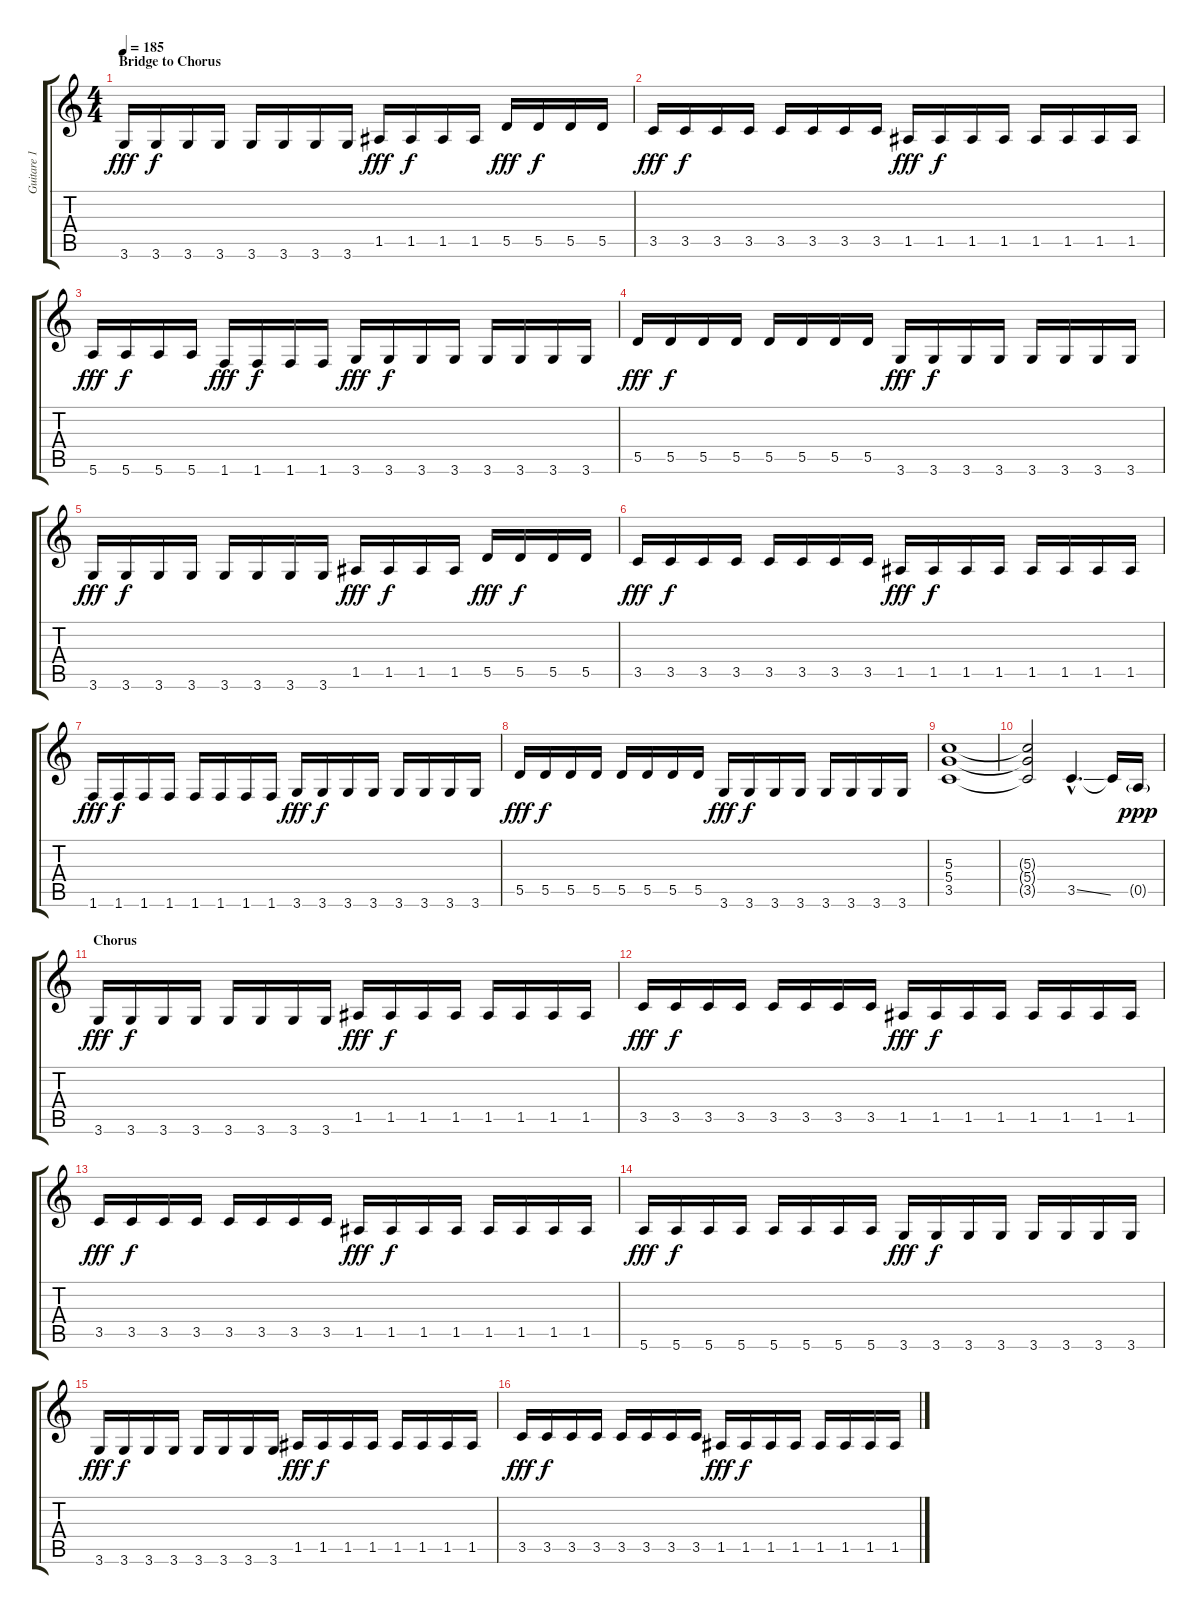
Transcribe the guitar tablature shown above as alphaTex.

\track ("Guitare 1" "Guitare 1") {instrument distortionguitar}
\staff {score tabs}
\tuning (E4 B3 G3 D3 A2 E2) {hide}
\ts (4 4)
\section ("" "Bridge to Chorus")
\tempo 185
\clef g2
\ks c
3.6.16{dy fff} 3.6.16{dy f} 3.6.16 3.6.16 3.6.16 3.6.16 3.6.16 3.6.16 1.5.16{dy fff} 1.5.16{dy f} 1.5.16 1.5.16 5.5.16{dy fff} 5.5.16{dy f} 5.5.16 5.5.16 |
3.5.16{dy fff} 3.5.16{dy f} 3.5.16 3.5.16 3.5.16 3.5.16 3.5.16 3.5.16 1.5.16{dy fff} 1.5.16{dy f} 1.5.16 1.5.16 1.5.16 1.5.16 1.5.16 1.5.16 |
5.6.16{dy fff} 5.6.16{dy f} 5.6.16 5.6.16 1.6.16{dy fff} 1.6.16{dy f} 1.6.16 1.6.16 3.6.16{dy fff} 3.6.16{dy f} 3.6.16 3.6.16 3.6.16 3.6.16 3.6.16 3.6.16 |
5.5.16{dy fff} 5.5.16{dy f} 5.5.16 5.5.16 5.5.16 5.5.16 5.5.16 5.5.16 3.6.16{dy fff} 3.6.16{dy f} 3.6.16 3.6.16 3.6.16 3.6.16 3.6.16 3.6.16 |
3.6.16{dy fff} 3.6.16{dy f} 3.6.16 3.6.16 3.6.16 3.6.16 3.6.16 3.6.16 1.5.16{dy fff} 1.5.16{dy f} 1.5.16 1.5.16 5.5.16{dy fff} 5.5.16{dy f} 5.5.16 5.5.16 |
3.5.16{dy fff} 3.5.16{dy f} 3.5.16 3.5.16 3.5.16 3.5.16 3.5.16 3.5.16 1.5.16{dy fff} 1.5.16{dy f} 1.5.16 1.5.16 1.5.16 1.5.16 1.5.16 1.5.16 |
1.6.16{dy fff} 1.6.16{dy f} 1.6.16 1.6.16 1.6.16 1.6.16 1.6.16 1.6.16 3.6.16{dy fff} 3.6.16{dy f} 3.6.16 3.6.16 3.6.16 3.6.16 3.6.16 3.6.16 |
5.5.16{dy fff} 5.5.16{dy f} 5.5.16 5.5.16 5.5.16 5.5.16 5.5.16 5.5.16 3.6.16{dy fff} 3.6.16{dy f} 3.6.16 3.6.16 3.6.16 3.6.16 3.6.16 3.6.16 |
(5.3 5.4 3.5).1 |
(5.3{t} 5.4{t} 3.5{t}).2 3.5{ss hac}.4{d} 3.5{t}.16 0.5{g}.16{dy ppp} |
\section ("" "Chorus")
3.6.16{dy fff} 3.6.16{dy f} 3.6.16 3.6.16 3.6.16 3.6.16 3.6.16 3.6.16 1.5.16{dy fff} 1.5.16{dy f} 1.5.16 1.5.16 1.5.16 1.5.16 1.5.16 1.5.16 |
3.5.16{dy fff} 3.5.16{dy f} 3.5.16 3.5.16 3.5.16 3.5.16 3.5.16 3.5.16 1.5.16{dy fff} 1.5.16{dy f} 1.5.16 1.5.16 1.5.16 1.5.16 1.5.16 1.5.16 |
3.5.16{dy fff} 3.5.16{dy f} 3.5.16 3.5.16 3.5.16 3.5.16 3.5.16 3.5.16 1.5.16{dy fff} 1.5.16{dy f} 1.5.16 1.5.16 1.5.16 1.5.16 1.5.16 1.5.16 |
5.6.16{dy fff} 5.6.16{dy f} 5.6.16 5.6.16 5.6.16 5.6.16 5.6.16 5.6.16 3.6.16{dy fff} 3.6.16{dy f} 3.6.16 3.6.16 3.6.16 3.6.16 3.6.16 3.6.16 |
3.6.16{dy fff} 3.6.16{dy f} 3.6.16 3.6.16 3.6.16 3.6.16 3.6.16 3.6.16 1.5.16{dy fff} 1.5.16{dy f} 1.5.16 1.5.16 1.5.16 1.5.16 1.5.16 1.5.16 |
3.5.16{dy fff} 3.5.16{dy f} 3.5.16 3.5.16 3.5.16 3.5.16 3.5.16 3.5.16 1.5.16{dy fff} 1.5.16{dy f} 1.5.16 1.5.16 1.5.16 1.5.16 1.5.16 1.5.16
